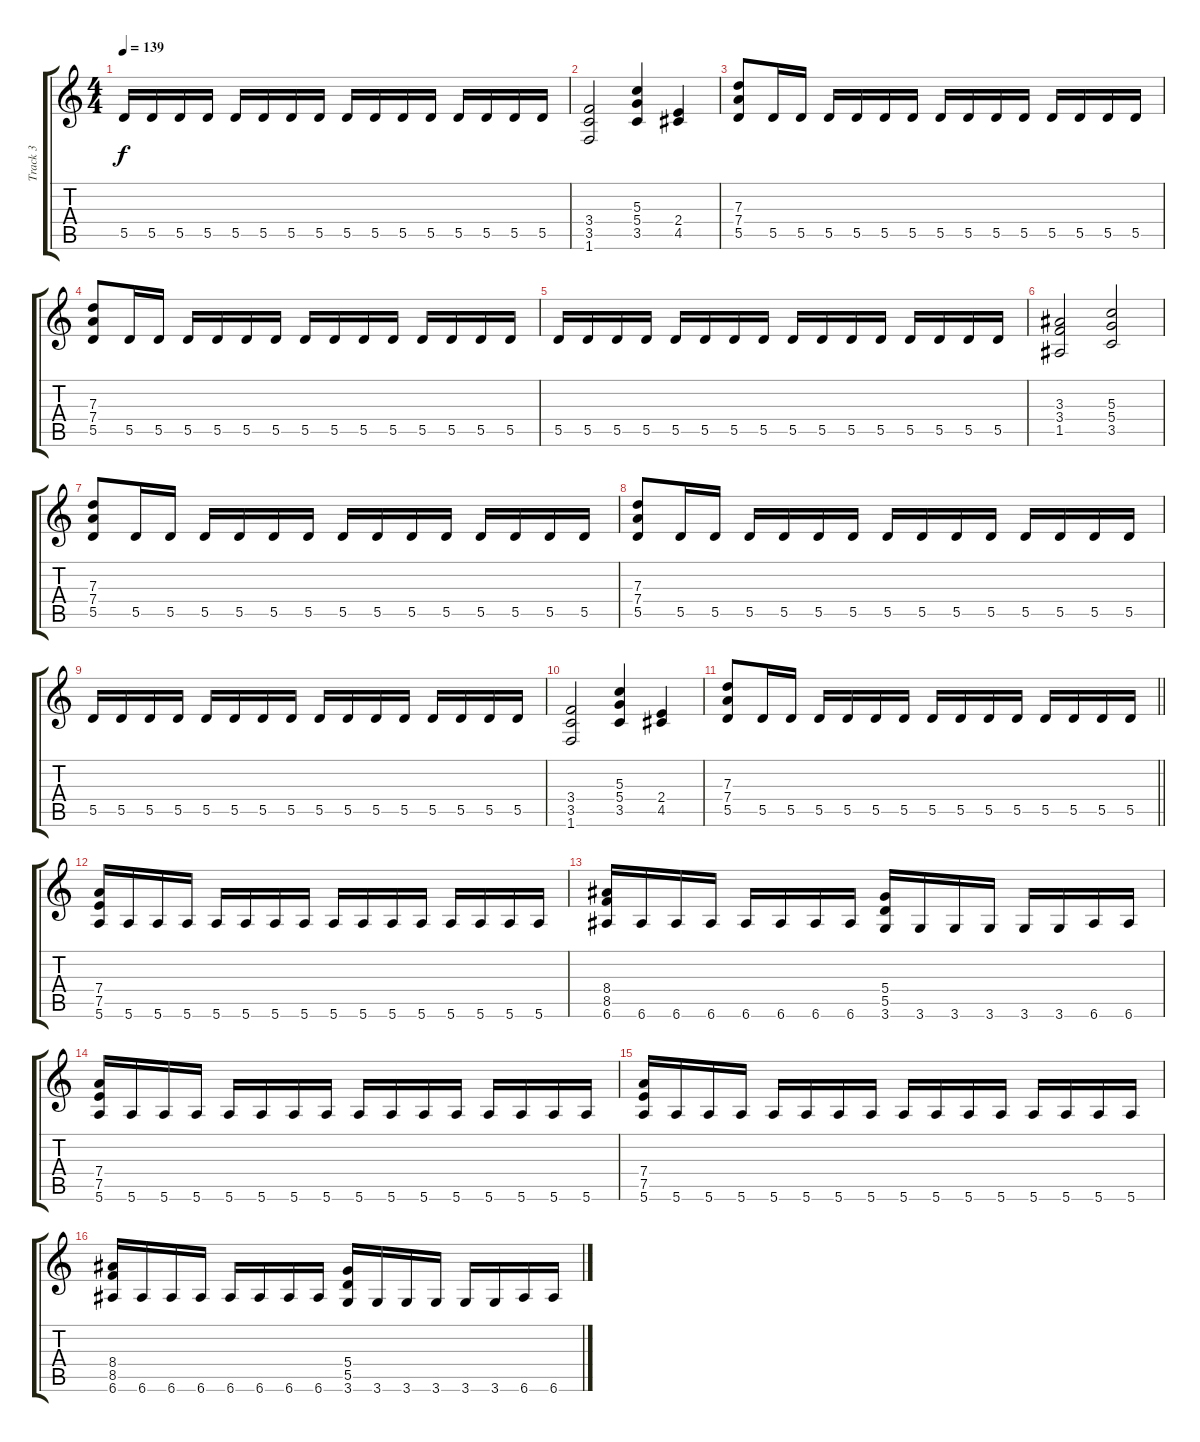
\track ("Track 3" "Track 3") {instrument distortionguitar}
\staff {score tabs}
\tuning (E4 B3 G3 D3 A2 E2) {hide}
\ts (4 4)
\tempo 139
\clef g2
\ks c
5.5.16{dy f} 5.5.16 5.5.16 5.5.16 5.5.16 5.5.16 5.5.16 5.5.16 5.5.16 5.5.16 5.5.16 5.5.16 5.5.16 5.5.16 5.5.16 5.5.16 |
(3.4 3.5 1.6).2 (5.3 5.4 3.5).4 (2.4 4.5).4 |
(7.3 7.4 5.5).8 5.5.16 5.5.16 5.5.16 5.5.16 5.5.16 5.5.16 5.5.16 5.5.16 5.5.16 5.5.16 5.5.16 5.5.16 5.5.16 5.5.16 |
(7.3 7.4 5.5).8 5.5.16 5.5.16 5.5.16 5.5.16 5.5.16 5.5.16 5.5.16 5.5.16 5.5.16 5.5.16 5.5.16 5.5.16 5.5.16 5.5.16 |
5.5.16 5.5.16 5.5.16 5.5.16 5.5.16 5.5.16 5.5.16 5.5.16 5.5.16 5.5.16 5.5.16 5.5.16 5.5.16 5.5.16 5.5.16 5.5.16 |
(3.3 3.4 1.5).2 (5.3 5.4 3.5).2 |
(7.3 7.4 5.5).8 5.5.16 5.5.16 5.5.16 5.5.16 5.5.16 5.5.16 5.5.16 5.5.16 5.5.16 5.5.16 5.5.16 5.5.16 5.5.16 5.5.16 |
(7.3 7.4 5.5).8 5.5.16 5.5.16 5.5.16 5.5.16 5.5.16 5.5.16 5.5.16 5.5.16 5.5.16 5.5.16 5.5.16 5.5.16 5.5.16 5.5.16 |
5.5.16 5.5.16 5.5.16 5.5.16 5.5.16 5.5.16 5.5.16 5.5.16 5.5.16 5.5.16 5.5.16 5.5.16 5.5.16 5.5.16 5.5.16 5.5.16 |
(3.4 3.5 1.6).2 (5.3 5.4 3.5).4 (2.4 4.5).4 |
\barLineRight lightlight
(7.3 7.4 5.5).8 5.5.16 5.5.16 5.5.16 5.5.16 5.5.16 5.5.16 5.5.16 5.5.16 5.5.16 5.5.16 5.5.16 5.5.16 5.5.16 5.5.16 |
(7.4 7.5 5.6).16 5.6.16 5.6.16 5.6.16 5.6.16 5.6.16 5.6.16 5.6.16 5.6.16 5.6.16 5.6.16 5.6.16 5.6.16 5.6.16 5.6.16 5.6.16 |
(8.4 8.5 6.6).16 6.6.16 6.6.16 6.6.16 6.6.16 6.6.16 6.6.16 6.6.16 (5.4 5.5 3.6).16 3.6.16 3.6.16 3.6.16 3.6.16 3.6.16 6.6.16 6.6.16 |
(7.4 7.5 5.6).16 5.6.16 5.6.16 5.6.16 5.6.16 5.6.16 5.6.16 5.6.16 5.6.16 5.6.16 5.6.16 5.6.16 5.6.16 5.6.16 5.6.16 5.6.16 |
(7.4 7.5 5.6).16 5.6.16 5.6.16 5.6.16 5.6.16 5.6.16 5.6.16 5.6.16 5.6.16 5.6.16 5.6.16 5.6.16 5.6.16 5.6.16 5.6.16 5.6.16 |
(8.4 8.5 6.6).16 6.6.16 6.6.16 6.6.16 6.6.16 6.6.16 6.6.16 6.6.16 (5.4 5.5 3.6).16 3.6.16 3.6.16 3.6.16 3.6.16 3.6.16 6.6.16 6.6.16
